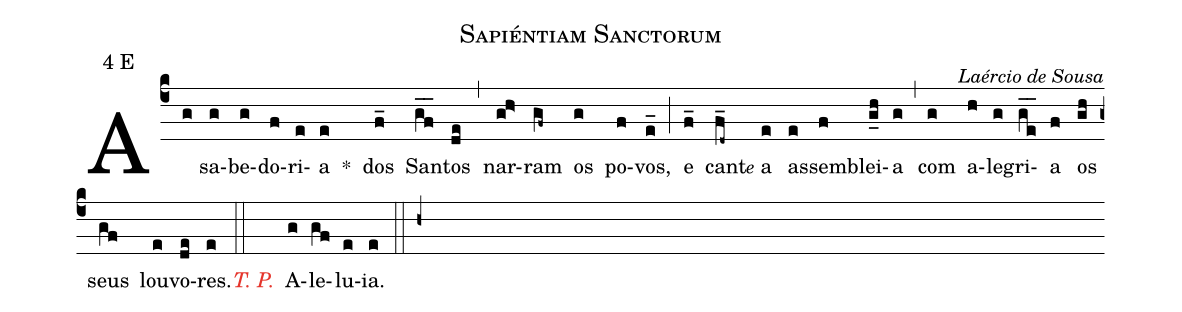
name: Sapiéntiam Sanctorum;
mode: 4;
mode-differentia: E;
commentary: Laércio de Sousa;
%%
(c4)

A(g) sa(g)be(g)do(f)ri(e)a(e) *() dos(f_) San(g_f_)tos(de) (,) nar(gh>)ram(gf~) os(g) po(f)vos,(e_) (;) e(f_) can(f_d~)t<e>e</e> a(e) as(e)sem(f)blei(g_h)a(g) (,) com(g) a(h)le(g)gri(g_e_)a(f) os(gh) seus(gf) lou(e)vo(de)res.(e) (::)

<c><i>T. P.</i></c>() A(g)le(gf)lu(e)ia.(e) (::h+)
